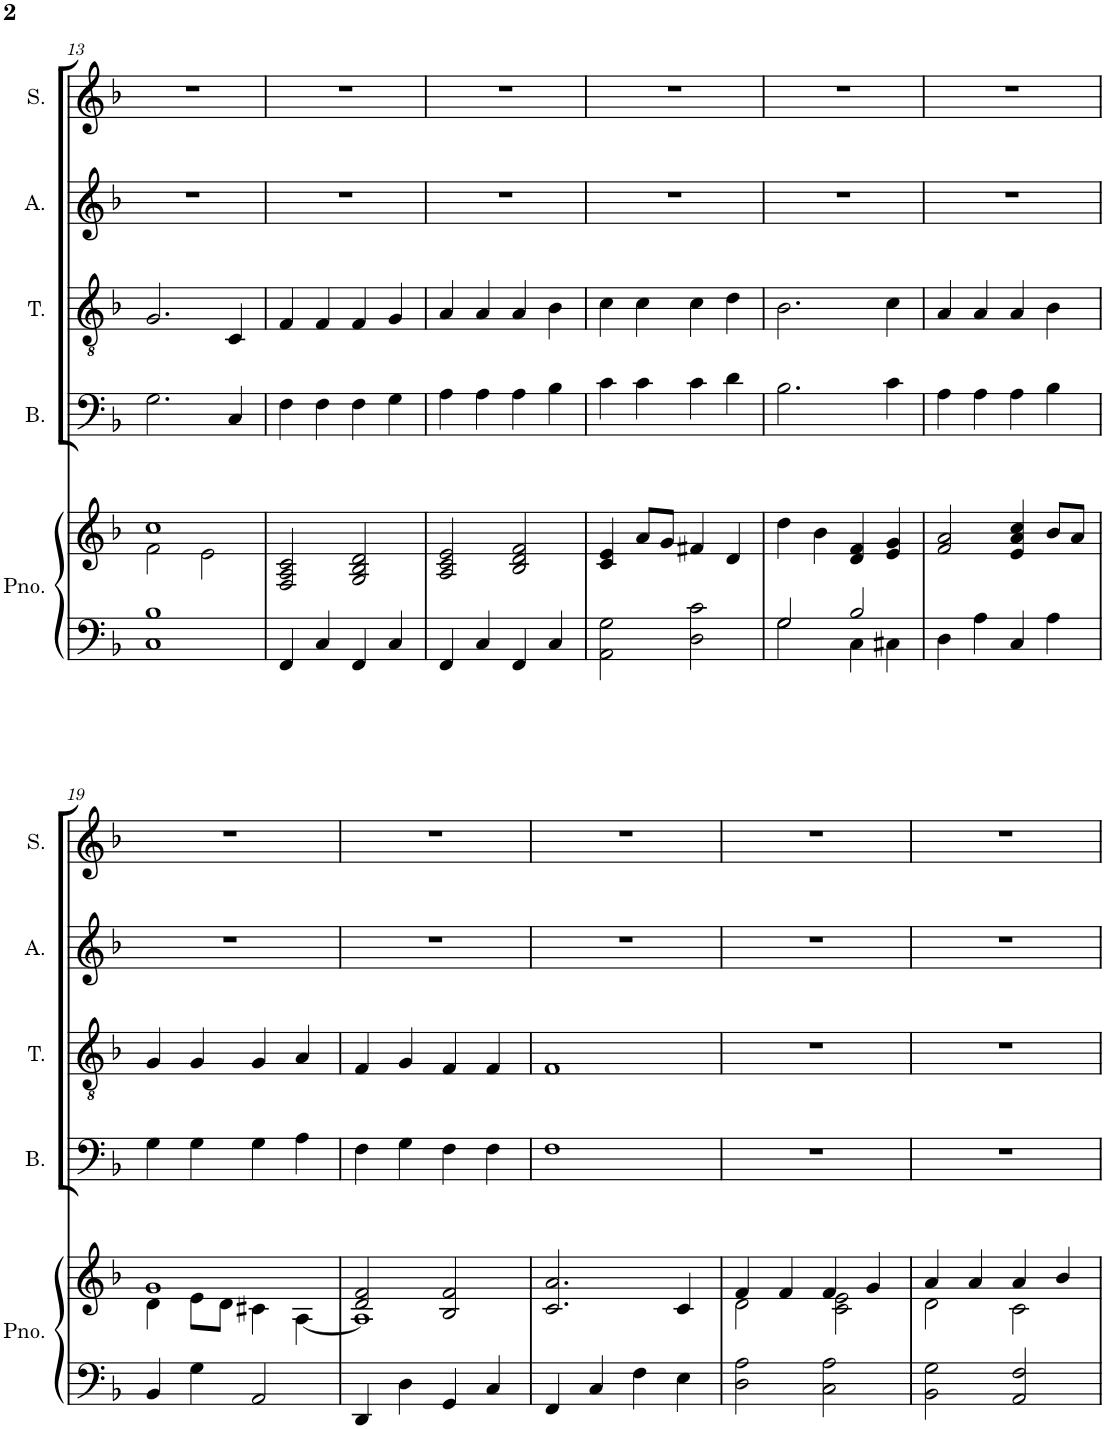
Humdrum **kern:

**kern	**kern	**kern	**kern	**kern	**kern
*part5	*part5	*part4	*part3	*part2	*part1
*staff6	*staff5	*staff4	*staff3	*staff2	*staff1
*I"Piano	*	*I"Bass	*I"Tenor	*I"Alto	*I"Soprano
*I'Pno.	*	*I'B.	*I'T.	*I'A.	*I'S.
!!LO:PB:g=z
*clefF4	*clefG2	*clefF4	*clefGv2	*clefG2	*clefG2
*k[b-]	*k[b-]	*k[b-]	*k[b-]	*k[b-]	*k[b-]
*M4/4	*M4/4	*M4/4	*M4/4	*M4/4	*M4/4
=13	=13	=13	=13	=13	=13
*	*^	*	*	*	*
1C 1B-	1cc	2f\	2.G\	2.G/	1r	1r
.	.	2e\	.	.	.	.
.	.	.	4C/	4C/	.	.
*	*v	*v	*	*	*	*
=14	=14	=14	=14	=14	=14
4FF/	2F/ 2A/ 2c/	4F\	4F/	1r	1r
4C/	.	4F\	4F/	.	.
4FF/	2G/ 2B-/ 2d/	4F\	4F/	.	.
4C/	.	4G\	4G/	.	.
=15	=15	=15	=15	=15	=15
4FF/	2A/ 2c/ 2e/	4A\	4A/	1r	1r
4C/	.	4A\	4A/	.	.
4FF/	2B-/ 2d/ 2f/	4A\	4A/	.	.
4C/	.	4B-\	4B-\	.	.
=16	=16	=16	=16	=16	=16
2AA\ 2G\	4c/ 4e/	4c\	4c\	1r	1r
.	8a/L	4c\	4c\	.	.
.	8g/J	.	.	.	.
2D\ 2c\	4f#X/	4c\	4c\	.	.
.	4d/	4d\	4d\	.	.
=17	=17	=17	=17	=17	=17
*^	*	*	*	*	*
2G/	2G\	4dd\	2.B-\	2.B-\	1r	1r
.	.	4b-\	.	.	.	.
2B-/	4C\	4d/ 4f/	.	.	.	.
.	4C#X\	4e/ 4g/	4c\	4c\	.	.
*v	*v	*	*	*	*	*
=18	=18	=18	=18	=18	=18
4D\	2f/ 2a/	4A\	4A/	1r	1r
4A\	.	4A\	4A/	.	.
4C/	4e/ 4a/ 4cc/	4A\	4A/	.	.
4A\	8b-/L	4B-\	4B-\	.	.
.	8a/J	.	.	.	.
!!LO:LB:g=z
=19	=19	=19	=19	=19	=19
*	*^	*	*	*	*
4BB-/	1g	4d\	4G\	4G/	1r	1r
4G\	.	8e\L	4G\	4G/	.	.
.	.	8d\J	.	.	.	.
2AA/	.	4c#X\	4G\	4G/	.	.
.	.	[4A\	4A\	4A/	.	.
=20	=20	=20	=20	=20	=20	=20
4DD/	2d/ 2f/	1A]	4F\	4F/	1r	1r
4D\	.	.	4G\	4G/	.	.
4GG/	2B-/ 2f/	.	4F\	4F/	.	.
4C/	.	.	4F\	4F/	.	.
*	*v	*v	*	*	*	*
=21	=21	=21	=21	=21	=21
4FF/	2.c/ 2.a/	1F	1F	1r	1r
4C/	.	.	.	.	.
4F\	.	.	.	.	.
4E\	4c/	.	.	.	.
=22	=22	=22	=22	=22	=22
*	*^	*	*	*	*
2D\ 2A\	4f/	2d\	1r	1r	1r	1r
.	4f/	.	.	.	.	.
2C\ 2A\	4f/	2c\ 2e\	.	.	.	.
.	4g/	.	.	.	.	.
=23	=23	=23	=23	=23	=23	=23
2BB-\ 2G\	4a/	2d\	1r	1r	1r	1r
.	4a/	.	.	.	.	.
2AA/ 2F/	4a/	2c\	.	.	.	.
.	4b-/	.	.	.	.	.
*	*v	*v	*	*	*	*
=	=	=	=	=	=
*-	*-	*-	*-	*-	*-
